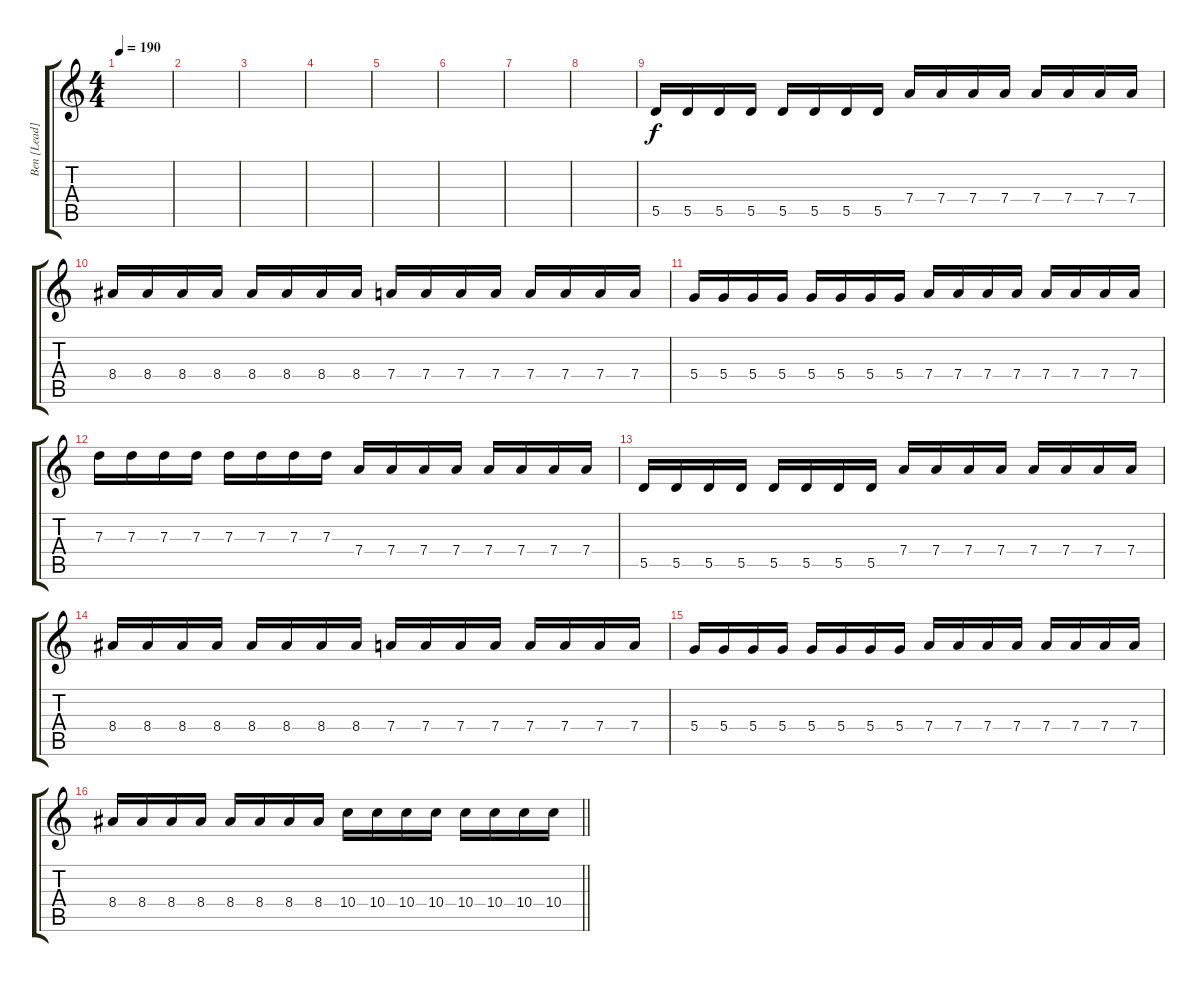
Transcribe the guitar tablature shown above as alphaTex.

\track ("Ben [Lead]" "Ben [Lead]") {instrument electricguitarclean}
\staff {score tabs}
\tuning (E4 B3 G3 D3 A2 D2) {hide}
\ts (4 4)
\tempo 190
\clef g2
\ks c
|
|
|
|
|
|
|
|
5.5.16{dy f} 5.5.16 5.5.16 5.5.16 5.5.16 5.5.16 5.5.16 5.5.16 7.4.16 7.4.16 7.4.16 7.4.16 7.4.16 7.4.16 7.4.16 7.4.16 |
8.4.16 8.4.16 8.4.16 8.4.16 8.4.16 8.4.16 8.4.16 8.4.16 7.4.16 7.4.16 7.4.16 7.4.16 7.4.16 7.4.16 7.4.16 7.4.16 |
5.4.16 5.4.16 5.4.16 5.4.16 5.4.16 5.4.16 5.4.16 5.4.16 7.4.16 7.4.16 7.4.16 7.4.16 7.4.16 7.4.16 7.4.16 7.4.16 |
7.3.16 7.3.16 7.3.16 7.3.16 7.3.16 7.3.16 7.3.16 7.3.16 7.4.16 7.4.16 7.4.16 7.4.16 7.4.16 7.4.16 7.4.16 7.4.16 |
5.5.16 5.5.16 5.5.16 5.5.16 5.5.16 5.5.16 5.5.16 5.5.16 7.4.16 7.4.16 7.4.16 7.4.16 7.4.16 7.4.16 7.4.16 7.4.16 |
8.4.16 8.4.16 8.4.16 8.4.16 8.4.16 8.4.16 8.4.16 8.4.16 7.4.16 7.4.16 7.4.16 7.4.16 7.4.16 7.4.16 7.4.16 7.4.16 |
5.4.16 5.4.16 5.4.16 5.4.16 5.4.16 5.4.16 5.4.16 5.4.16 7.4.16 7.4.16 7.4.16 7.4.16 7.4.16 7.4.16 7.4.16 7.4.16 |
\barLineRight lightlight
8.4.16 8.4.16 8.4.16 8.4.16 8.4.16 8.4.16 8.4.16 8.4.16 10.4.16 10.4.16 10.4.16 10.4.16 10.4.16 10.4.16 10.4.16 10.4.16
